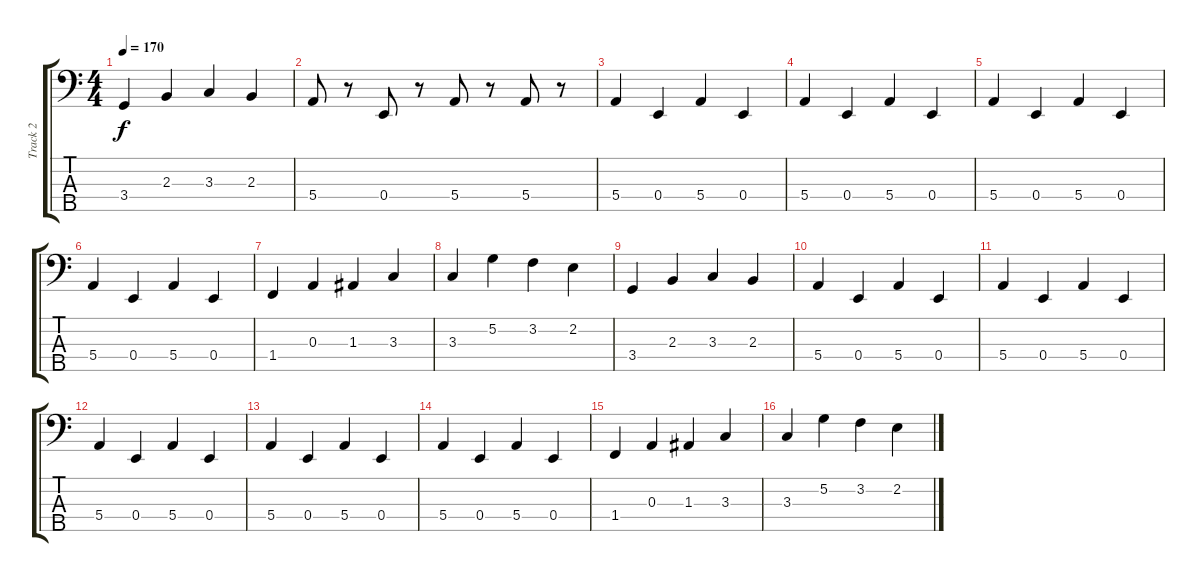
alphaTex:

\track ("Track 2" "Track 2") {instrument electricbasspick}
\staff {score tabs}
\tuning (G2 D2 A1 E1 B0) {hide}
\ts (4 4)
\tempo 170
\clef f4
\ks c
3.4.4{dy f} 2.3.4 3.3.4 2.3.4 |
5.4.8 r.8 0.4.8 r.8 5.4.8 r.8 5.4.8 r.8 |
5.4.4 0.4.4 5.4.4 0.4.4 |
5.4.4 0.4.4 5.4.4 0.4.4 |
5.4.4 0.4.4 5.4.4 0.4.4 |
5.4.4 0.4.4 5.4.4 0.4.4 |
1.4.4 0.3.4 1.3.4 3.3.4 |
3.3.4 5.2.4 3.2.4 2.2.4 |
3.4.4 2.3.4 3.3.4 2.3.4 |
5.4.4 0.4.4 5.4.4 0.4.4 |
5.4.4 0.4.4 5.4.4 0.4.4 |
5.4.4 0.4.4 5.4.4 0.4.4 |
5.4.4 0.4.4 5.4.4 0.4.4 |
5.4.4 0.4.4 5.4.4 0.4.4 |
1.4.4 0.3.4 1.3.4 3.3.4 |
3.3.4 5.2.4 3.2.4 2.2.4
